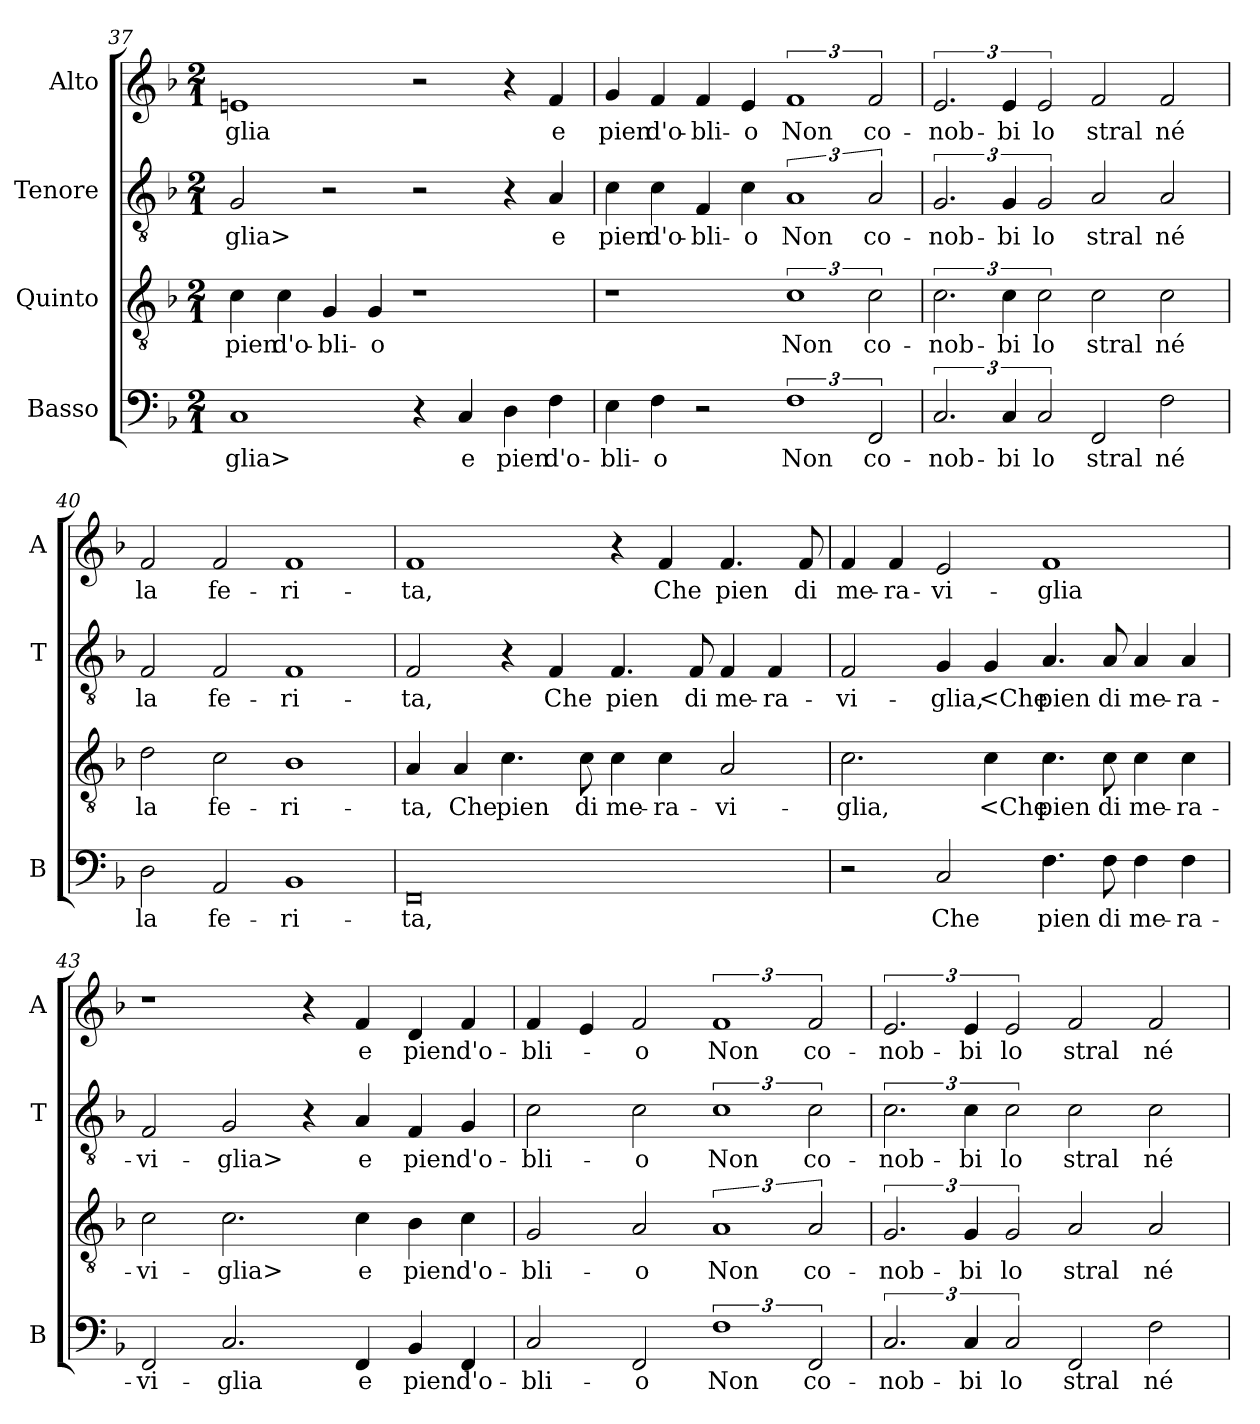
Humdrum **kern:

**kern	**text	**kern	**text	**kern	**text	**kern	**text
*part4	*part4	*part3	*part3	*part2	*part2	*part1	*part1
*staff4	*staff4	*staff3	*staff3	*staff2	*staff2	*staff1	*staff1
*I"Basso	*	*I"Quinto	*	*I"Tenore	*	*I"Alto	*
*I'B	*	*	*	*I'T	*	*I'A	*
*clefF4	*	*clefGv2	*	*clefGv2	*	*clefG2	*
*k[b-]	*	*k[b-]	*	*k[b-]	*	*k[b-]	*
*M2/1	*	*M2/1	*	*M2/1	*	*M2/1	*
=37	=37	=37	=37	=37	=37	=37	=37
1C	-glia>	4c	pien	2G	-glia>	1en	-glia
.	.	4c	d'o-	.	.	.	.
.	.	4G	-bli-	2r	.	.	.
.	.	4G	-o	.	.	.	.
4r	.	1r	.	2r	.	2r	.
4C	e	.	.	.	.	.	.
4D	pien	.	.	4r	.	4r	.
4F	d'o-	.	.	4A	e	4f	e
=38	=38	=38	=38	=38	=38	=38	=38
4E	-bli-	1r	.	4c	pien	4g	pien
4F	-o	.	.	4c	d'o-	4f	d'o-
2r	.	.	.	4F	-bli-	4f	-bli-
.	.	.	.	4c	-o	4e	-o
3%2F	Non	3%2c	Non	3%2A	Non	3%2f	Non
3FF	co-	3c	co-	3A	co-	3f	co-
=39	=39	=39	=39	=39	=39	=39	=39
3.C	-nob-	3.c	-nob-	3.G	-nob-	3.e	-nob-
6C	-bi	6c	-bi	6G	-bi	6e	-bi
3C	lo	3c	lo	3G	lo	3e	lo
2FF	stral	2c	stral	2A	stral	2f	stral
2F	né	2c	né	2A	né	2f	né
=40	=40	=40	=40	=40	=40	=40	=40
2D	la	2d	la	2F	la	2f	la
2AA	fe-	2c	fe-	2F	fe-	2f	fe-
1BB-	-ri-	1B-	-ri-	1F	-ri-	1f	-ri-
=41	=41	=41	=41	=41	=41	=41	=41
0FF	-ta,	4A	-ta,	2F	-ta,	1f	-ta,
.	.	4A	Che	.	.	.	.
.	.	4.c	pien	4r	.	.	.
.	.	.	.	4F	Che	.	.
.	.	8c	di	.	.	.	.
.	.	4c	me-	4.F	pien	4r	.
.	.	4c	-ra-	.	.	4f	Che
.	.	.	.	8F	di	.	.
.	.	2A	-vi-	4F	me-	4.f	pien
.	.	.	.	4F	-ra-	.	.
.	.	.	.	.	.	8f	di
=42	=42	=42	=42	=42	=42	=42	=42
2r	.	2.c	-glia,	2F	-vi-	4f	me-
.	.	.	.	.	.	4f	-ra-
2C	Che	.	.	4G	-glia,	2e	-vi-
.	.	4c	<Che	4G	<Che	.	.
4.F	pien	4.c	pien	4.A	pien	1f	-glia
8F	di	8c	di	8A	di	.	.
4F	me-	4c	me-	4A	me-	.	.
4F	-ra-	4c	-ra-	4A	-ra-	.	.
=43	=43	=43	=43	=43	=43	=43	=43
2FF	-vi-	2c	-vi-	2F	-vi-	1r	.
2.C	-glia	2.c	-glia>	2G	-glia>	.	.
.	.	.	.	4r	.	4r	.
4FF	e	4c	e	4A	e	4f	e
4BB-	pien	4B-	pien	4F	pien	4d	pien
4FF	d'o-	4c	d'o-	4G	d'o-	4f	d'o-
=44	=44	=44	=44	=44	=44	=44	=44
2C	-bli-	2G	-bli-	2c	-bli-	4f	-bli-
.	.	.	.	.	.	4e	.
2FF	-o	2A	-o	2c	-o	2f	-o
3%2F	Non	3%2A	Non	3%2c	Non	3%2f	Non
3FF	co-	3A	co-	3c	co-	3f	co-
=45	=45	=45	=45	=45	=45	=45	=45
3.C	-nob-	3.G	-nob-	3.c	-nob-	3.e	-nob-
6C	-bi	6G	-bi	6c	-bi	6e	-bi
3C	lo	3G	lo	3c	lo	3e	lo
2FF	stral	2A	stral	2c	stral	2f	stral
2F	né	2A	né	2c	né	2f	né
=	=	=	=	=	=	=	=
*-	*-	*-	*-	*-	*-	*-	*-
